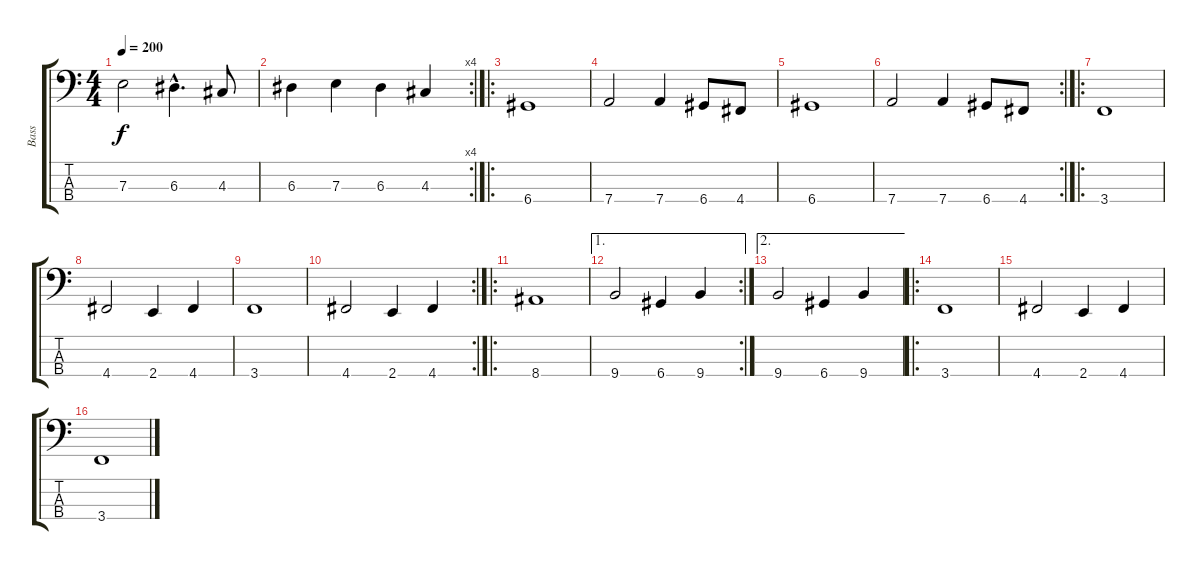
\track ("Bass" "Bass") {instrument electricbassfinger}
\staff {score tabs}
\tuning (G2 D2 A1 D1) {hide}
\ts (4 4)
\tempo 200
\clef f4
\ks c
7.3.2{dy f} 6.3{hac}.4{d} 4.3.8 |
\rc 4
6.3.4 7.3.4 6.3.4 4.3.4 |
\ro
6.4.1 |
7.4.2 7.4.4 6.4.8 4.4.8 |
6.4.1 |
\rc 2
7.4.2 7.4.4 6.4.8 4.4.8 |
\ro
3.4.1 |
4.4.2 2.4.4 4.4.4 |
3.4.1 |
\rc 2
4.4.2 2.4.4 4.4.4 |
\ro
8.4.1 |
\ae 1
\rc 2
9.4.2 6.4.4 9.4.4 |
\ae 2
9.4.2 6.4.4 9.4.4 |
\ro
3.4.1 |
4.4.2 2.4.4 4.4.4 |
3.4.1
